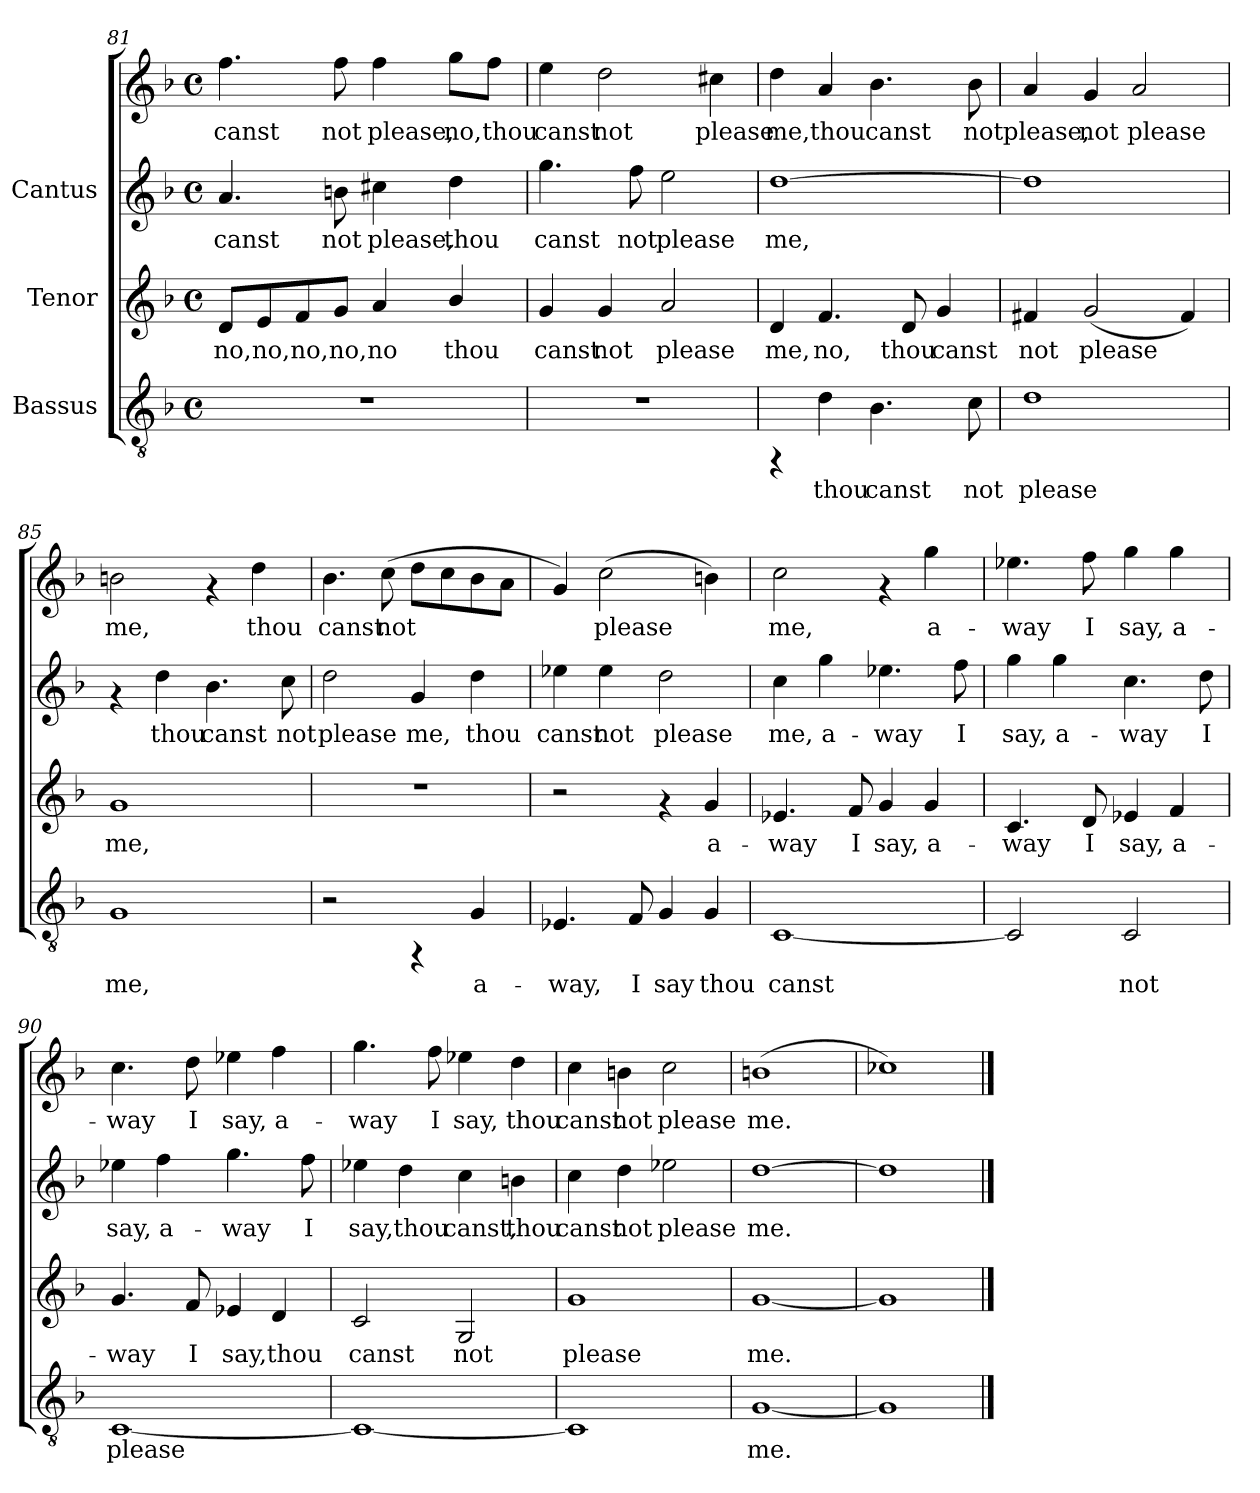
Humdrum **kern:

**kern	**text	**kern	**text	**kern	**text	**kern	**text
*part3	*part3	*part2	*part2	*part1	*part1	*part1	*part1
*staff4	*staff4	*staff3	*staff3	*staff2	*staff2	*staff1	*staff1
*I"Bassus	*	*I"Tenor	*	*I"Cantus	*	*	*
!!LO:LB:g=z
*clefGv2	*	*clefG2	*	*clefG2	*	*clefG2	*
*k[b-]	*	*k[b-]	*	*k[b-]	*	*k[b-]	*
*F:	*	*F:	*	*F:	*	*F:	*
*M4/4	*	*M4/4	*	*M4/4	*	*M4/4	*
*met(c)	*	*met(c)	*	*met(c)	*	*met(c)	*
=81	=81	=81	=81	=81	=81	=81	=81
!	!	!	!LO:LY:b:cj	!	!LO:LY:b:cj	!	!LO:LY:b:cj
1r	.	8d/L	no,	4.a/	canst	4.ff\	canst
!	!	!	!LO:LY:b:cj	!	!	!	!
.	.	8e/	no,	.	.	.	.
!	!	!	!LO:LY:b:cj	!	!	!	!
.	.	8f/	no,	.	.	.	.
!	!	!	!LO:LY:b:cj	!	!LO:LY:b:cj	!	!LO:LY:b:cj
.	.	8g/J	no,	8bn\	not	8ff\	not
!	!	!	!LO:LY:b:cj	!	!LO:LY:b:cj	!	!LO:LY:b:cj
.	.	4a/	no	4cc#X\	please,	4ff\	please,
!	!	!	!LO:LY:b:cj	!	!LO:LY:b:cj	!	!LO:LY:b:cj
.	.	4b-/	thou	4dd\	thou	8gg\L	no,
!	!	!	!	!	!	!	!LO:LY:b:cj
.	.	.	.	.	.	8ff\J	thou
=82	=82	=82	=82	=82	=82	=82	=82
!	!	!	!LO:LY:b:cj	!	!LO:LY:b:cj	!	!LO:LY:b:cj
1r	.	4g/	canst	4.gg\	canst	4ee\	canst
!	!	!	!LO:LY:b:cj	!	!	!	!LO:LY:b:cj
.	.	4g/	not	.	.	2dd\	not
!	!	!	!	!	!LO:LY:b:cj	!	!
.	.	.	.	8ff\	not	.	.
!	!	!	!LO:LY:b:cj	!	!LO:LY:b:cj	!	!
.	.	2a/	please	2ee\	please	.	.
!	!	!	!	!	!	!	!LO:LY:b:cj
.	.	.	.	.	.	4cc#X\	please
=83	=83	=83	=83	=83	=83	=83	=83
!	!	!	!LO:LY:b:cj	!	!LO:LY:b:cj	!	!LO:LY:b:cj
4rFF	.	4d/	me,	[>1dd	me,	4dd\	me,
!	!LO:LY:b:cj	!	!LO:LY:b:cj	!	!	!	!LO:LY:b:cj
4d\	thou	4.f/	no,	.	.	4a/	thou
!	!LO:LY:b:cj	!	!	!	!	!	!LO:LY:b:cj
4.B-\	canst	.	.	.	.	4.b-\	canst
!	!	!	!LO:LY:b:cj	!	!	!	!
.	.	8d/	thou	.	.	.	.
!	!	!	!LO:LY:b:cj	!	!	!	!
.	.	4g/	canst	.	.	.	.
!	!LO:LY:b:cj	!	!	!	!	!	!LO:LY:b:cj
8c\	not	.	.	.	.	8b-\	not
=84	=84	=84	=84	=84	=84	=84	=84
!	!LO:LY:b:cj	!	!LO:LY:b:cj	!	!	!	!LO:LY:b:cj
1d	please	4f#X/	not	1dd]	.	4a/	please,
!	!	!	!LO:LY:b:cj	!	!	!	!LO:LY:b:cj
.	.	(<2g/	please	.	.	4g/	not
!	!	!	!	!	!	!	!LO:LY:b:cj
.	.	.	.	.	.	2a/	please
!	!	!	!LO:LY:b:cj	!	!	!	!
.	.	4f#/)	.	.	.	.	.
!!LO:PB:g=z
=85	=85	=85	=85	=85	=85	=85	=85
!	!LO:LY:b:cj	!	!LO:LY:b:cj	!	!	!	!LO:LY:b:cj
1G	me,	1g	me,	4rf	.	2bn\	me,
!	!	!	!	!	!LO:LY:b:cj	!	!
.	.	.	.	4dd\	thou	.	.
!	!	!	!	!	!LO:LY:b:cj	!	!
.	.	.	.	4.b-\	canst	4rf	.
!	!	!	!	!	!	!	!LO:LY:b:cj
.	.	.	.	.	.	4dd\	thou
!	!	!	!	!	!LO:LY:b:cj	!	!
.	.	.	.	8cc\	not	.	.
=86	=86	=86	=86	=86	=86	=86	=86
!	!	!	!	!	!LO:LY:b:cj	!	!LO:LY:b:cj
2r	.	1r	.	2dd\	please	4.b-\	canst
!	!	!	!	!	!	!	!LO:LY:b:cj
.	.	.	.	.	.	(>8cc\	not
!	!	!	!	!	!LO:LY:b:cj	!	!LO:LY:b:cj
4rFF	.	.	.	4g/	me,	8dd\L	.
!	!	!	!	!	!	!	!LO:LY:b:cj
.	.	.	.	.	.	8cc\	.
!	!LO:LY:b:cj	!	!	!	!LO:LY:b:cj	!	!LO:LY:b:cj
4G/	a-	.	.	4dd\	thou	8b-\	.
!	!	!	!	!	!	!	!LO:LY:b:cj
.	.	.	.	.	.	8a\J	.
=87	=87	=87	=87	=87	=87	=87	=87
!	!LO:LY:b:cj	!	!	!	!LO:LY:b:cj	!	!LO:LY:b:cj
4.E-X/	-way,	2r	.	4ee-X\	canst	4g/)	.
!	!	!	!	!	!LO:LY:b:cj	!	!LO:LY:b:cj
.	.	.	.	4ee-\	not	(>2cc\	please
!	!LO:LY:b:cj	!	!	!	!	!	!
8F/	I	.	.	.	.	.	.
!	!LO:LY:b:cj	!	!	!	!LO:LY:b:cj	!	!
4G/	say	4rf	.	2dd\	please	.	.
!	!LO:LY:b:cj	!	!LO:LY:b:cj	!	!	!	!LO:LY:b:cj
4G/	thou	4g/	a-	.	.	4bn\)	.
=88	=88	=88	=88	=88	=88	=88	=88
!	!LO:LY:b:cj	!	!LO:LY:b:cj	!	!LO:LY:b:cj	!	!LO:LY:b:cj
[<1C	canst	4.e-X/	-way	4cc\	-me,	2cc\	me,
!	!	!	!	!	!LO:LY:b:cj	!	!
.	.	.	.	4gg\	a-	.	.
!	!	!	!LO:LY:b:cj	!	!	!	!
.	.	8f/	I	.	.	.	.
!	!	!	!LO:LY:b:cj	!	!LO:LY:b:cj	!	!
.	.	4g/	say,	4.ee-X\	-way	4rf	.
!	!	!	!LO:LY:b:cj	!	!	!	!LO:LY:b:cj
.	.	4g/	a-	.	.	4gg\	a-
!	!	!	!	!	!LO:LY:b:cj	!	!
.	.	.	.	8ff\	I	.	.
!!LO:LB:g=z
=89	=89	=89	=89	=89	=89	=89	=89
!	!LO:LY:b:cj	!	!LO:LY:b:cj	!	!LO:LY:b:cj	!	!LO:LY:b:cj
2C/]	.	4.c/	-way	4gg\	-say,	4.ee-X\	way
!	!	!	!	!	!LO:LY:b:cj	!	!
.	.	.	.	4gg\	a-	.	.
!	!	!	!LO:LY:b:cj	!	!	!	!LO:LY:b:cj
.	.	8d/	I	.	.	8ff\	I
!	!LO:LY:b:cj	!	!LO:LY:b:cj	!	!LO:LY:b:cj	!	!LO:LY:b:cj
2C/	not	4e-X/	say,	4.cc\	-way	4gg\	say,
!	!	!	!LO:LY:b:cj	!	!	!	!LO:LY:b:cj
.	.	4f/	a-	.	.	4gg\	a-
!	!	!	!	!	!LO:LY:b:cj	!	!
.	.	.	.	8dd\	I	.	.
=90	=90	=90	=90	=90	=90	=90	=90
!	!LO:LY:b:cj	!	!LO:LY:b:cj	!	!LO:LY:b:cj	!	!LO:LY:b:cj
[<1C	please	4.g/	-way	4ee-X\	-say,	4.cc\	way
!	!	!	!	!	!LO:LY:b:cj	!	!
.	.	.	.	4ff\	a-	.	.
!	!	!	!LO:LY:b:cj	!	!	!	!LO:LY:b:cj
.	.	8f/	I	.	.	8dd\	I
!	!	!	!LO:LY:b:cj	!	!LO:LY:b:cj	!	!LO:LY:b:cj
.	.	4e-X/	say,	4.gg\	-way	4ee-X\	say,
!	!	!	!LO:LY:b:cj	!	!	!	!LO:LY:b:cj
.	.	4d/	thou	.	.	4ff\	a-
!	!	!	!	!	!LO:LY:b:cj	!	!
.	.	.	.	8ff\	I	.	.
=91	=91	=91	=91	=91	=91	=91	=91
!	!	!	!LO:LY:b:cj	!	!LO:LY:b:cj	!	!LO:LY:b:cj
1C_<	.	2c/	canst	4ee-X\	say,	4.gg\	way
!	!	!	!	!	!LO:LY:b:cj	!	!
.	.	.	.	4dd\	thou	.	.
!	!	!	!	!	!	!	!LO:LY:b:cj
.	.	.	.	.	.	8ff\	I
!	!	!	!LO:LY:b:cj	!	!LO:LY:b:cj	!	!LO:LY:b:cj
.	.	2G/	not	4cc\	canst,	4ee-X\	say,
!	!	!	!	!	!LO:LY:b:cj	!	!LO:LY:b:cj
.	.	.	.	4bn\	thou	4dd\	thou
=92	=92	=92	=92	=92	=92	=92	=92
!	!	!	!LO:LY:b:cj	!	!LO:LY:b:cj	!	!LO:LY:b:cj
1C]	.	1g	please	4cc\	canst	4cc\	canst
!	!	!	!	!	!LO:LY:b:cj	!	!LO:LY:b:cj
.	.	.	.	4dd\	not	4bn\	not
!	!	!	!	!	!LO:LY:b:cj	!	!LO:LY:b:cj
.	.	.	.	2ee-X\	please	2cc\	please
=93	=93	=93	=93	=93	=93	=93	=93
!	!LO:LY:b:cj	!	!LO:LY:b:cj	!	!LO:LY:b:cj	!	!LO:LY:b:cj
[<1G	me.	[<1g	me.	[>1dd	me.	[>1bn	me.
!!LO:LB:g=z
=94	=94	=94	=94	=94	=94	=94	=94
1G]	.	1g]	.	1dd]	.	1cc-X]	.
==	==	==	==	==	==	==	==
*-	*-	*-	*-	*-	*-	*-	*-
